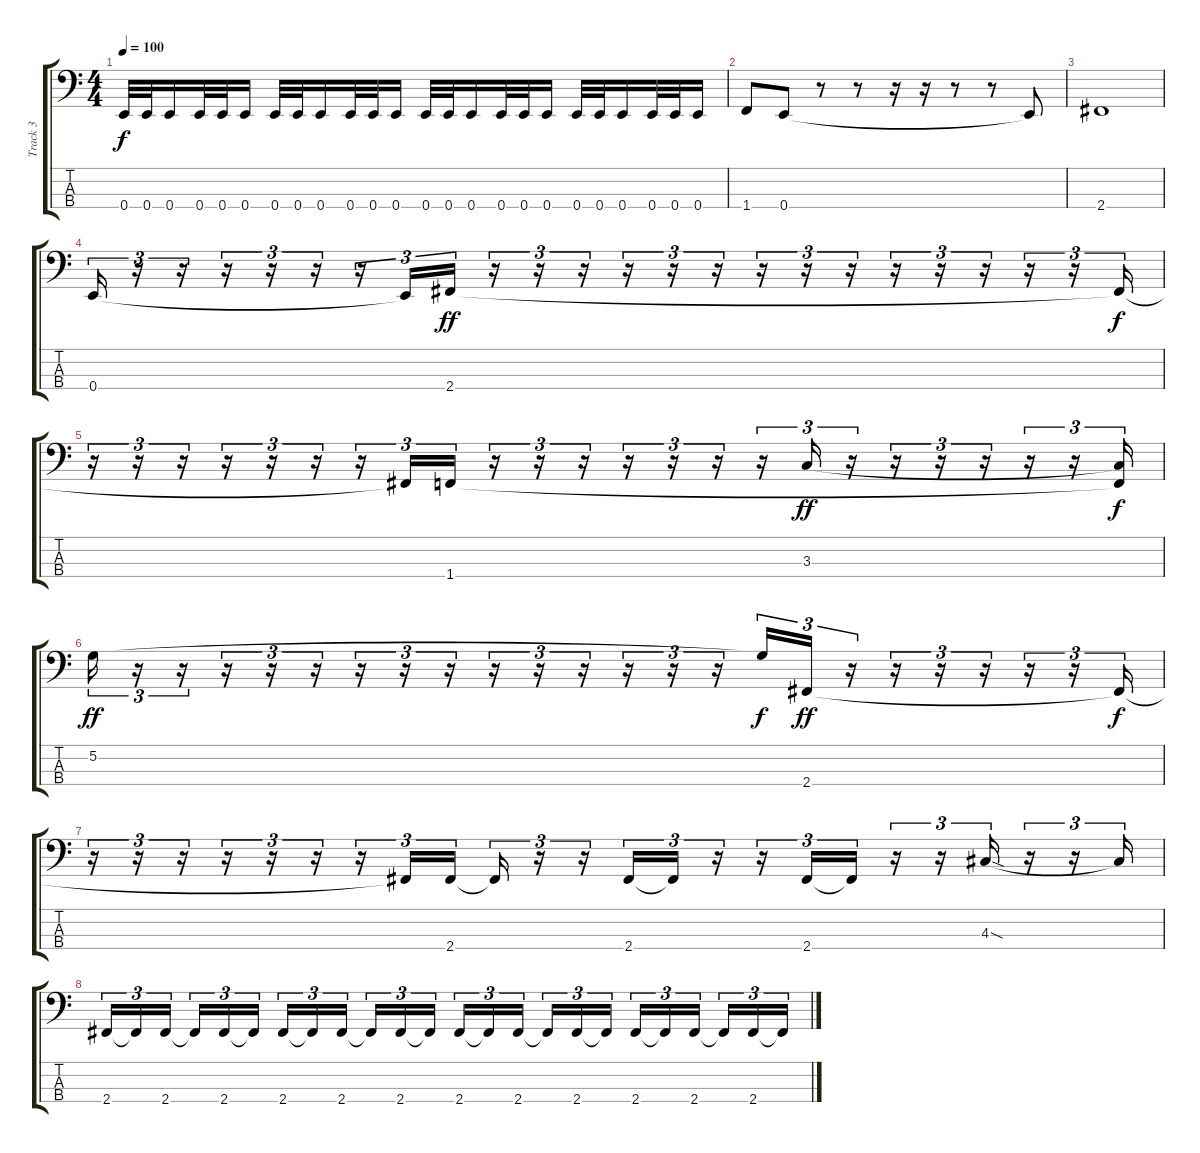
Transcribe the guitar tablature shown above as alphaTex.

\track ("Track 3" "Track 3") {instrument electricbassfinger}
\staff {score tabs}
\tuning (G2 D2 A1 E1) {hide}
\ts (4 4)
\tempo 100
\clef f4
\ks c
0.4.32{dy f} 0.4.32 0.4.16 0.4.32 0.4.32 0.4.16 0.4.32 0.4.32 0.4.16 0.4.32 0.4.32 0.4.16 0.4.32 0.4.32 0.4.16 0.4.32 0.4.32 0.4.16 0.4.32 0.4.32 0.4.16 0.4.32 0.4.32 0.4.16 |
1.4.8 0.4.8 r.8 r.8 r.16 r.16 r.8 r.8 0.4{t}.8 |
2.4.1 |
0.4.16{tu (3 2)} r.16{tu (3 2)} r.16{tu (3 2)} r.16{tu (3 2)} r.16{tu (3 2)} r.16{tu (3 2)} r.16{tu (3 2)} 0.4{t}.16{tu (3 2)} 2.4.16{tu (3 2) dy ff} r.16{tu (3 2)} r.16{tu (3 2)} r.16{tu (3 2)} r.16{tu (3 2)} r.16{tu (3 2)} r.16{tu (3 2)} r.16{tu (3 2)} r.16{tu (3 2)} r.16{tu (3 2)} r.16{tu (3 2)} r.16{tu (3 2)} r.16{tu (3 2)} r.16{tu (3 2)} r.16{tu (3 2)} 2.4{t}.16{tu (3 2) dy f} |
r.16{tu (3 2)} r.16{tu (3 2)} r.16{tu (3 2)} r.16{tu (3 2)} r.16{tu (3 2)} r.16{tu (3 2)} r.16{tu (3 2)} 2.4{t}.16{tu (3 2)} 1.4.16{tu (3 2)} r.16{tu (3 2)} r.16{tu (3 2)} r.16{tu (3 2)} r.16{tu (3 2)} r.16{tu (3 2)} r.16{tu (3 2)} r.16{tu (3 2)} 3.3.16{tu (3 2) dy ff} r.16{tu (3 2)} r.16{tu (3 2)} r.16{tu (3 2)} r.16{tu (3 2)} r.16{tu (3 2)} r.16{tu (3 2)} (3.3{t} 1.4{t}).16{tu (3 2) dy f} |
5.2.16{tu (3 2) dy ff} r.16{tu (3 2)} r.16{tu (3 2)} r.16{tu (3 2)} r.16{tu (3 2)} r.16{tu (3 2)} r.16{tu (3 2)} r.16{tu (3 2)} r.16{tu (3 2)} r.16{tu (3 2)} r.16{tu (3 2)} r.16{tu (3 2)} r.16{tu (3 2)} r.16{tu (3 2)} r.16{tu (3 2)} 5.2{t}.16{tu (3 2) dy f} 2.4.16{tu (3 2) dy ff} r.16{tu (3 2)} r.16{tu (3 2)} r.16{tu (3 2)} r.16{tu (3 2)} r.16{tu (3 2)} r.16{tu (3 2)} 2.4{t}.16{tu (3 2) dy f} |
r.16{tu (3 2)} r.16{tu (3 2)} r.16{tu (3 2)} r.16{tu (3 2)} r.16{tu (3 2)} r.16{tu (3 2)} r.16{tu (3 2)} 2.4{t}.16{tu (3 2)} 2.4.16{tu (3 2) beam splitsecondary} 2.4{t}.16{tu (3 2)} r.16{tu (3 2)} r.16{tu (3 2)} 2.4.16{tu (3 2)} 2.4{t}.16{tu (3 2)} r.16{tu (3 2)} r.16{tu (3 2)} 2.4.16{tu (3 2)} 2.4{t}.16{tu (3 2)} r.16{tu (3 2)} r.16{tu (3 2)} 4.3{sod}.16{tu (3 2)} r.16{tu (3 2)} r.16{tu (3 2)} 4.3{t}.16{tu (3 2)} |
2.4.16{tu (3 2)} 2.4{t}.16{tu (3 2)} 2.4.16{tu (3 2) beam splitsecondary} 2.4{t}.16{tu (3 2)} 2.4.16{tu (3 2)} 2.4{t}.16{tu (3 2)} 2.4.16{tu (3 2)} 2.4{t}.16{tu (3 2)} 2.4.16{tu (3 2) beam splitsecondary} 2.4{t}.16{tu (3 2)} 2.4.16{tu (3 2)} 2.4{t}.16{tu (3 2)} 2.4.16{tu (3 2)} 2.4{t}.16{tu (3 2)} 2.4.16{tu (3 2) beam splitsecondary} 2.4{t}.16{tu (3 2)} 2.4.16{tu (3 2)} 2.4{t}.16{tu (3 2)} 2.4.16{tu (3 2)} 2.4{t}.16{tu (3 2)} 2.4.16{tu (3 2) beam splitsecondary} 2.4{t}.16{tu (3 2)} 2.4.16{tu (3 2)} 2.4{t}.16{tu (3 2)}
